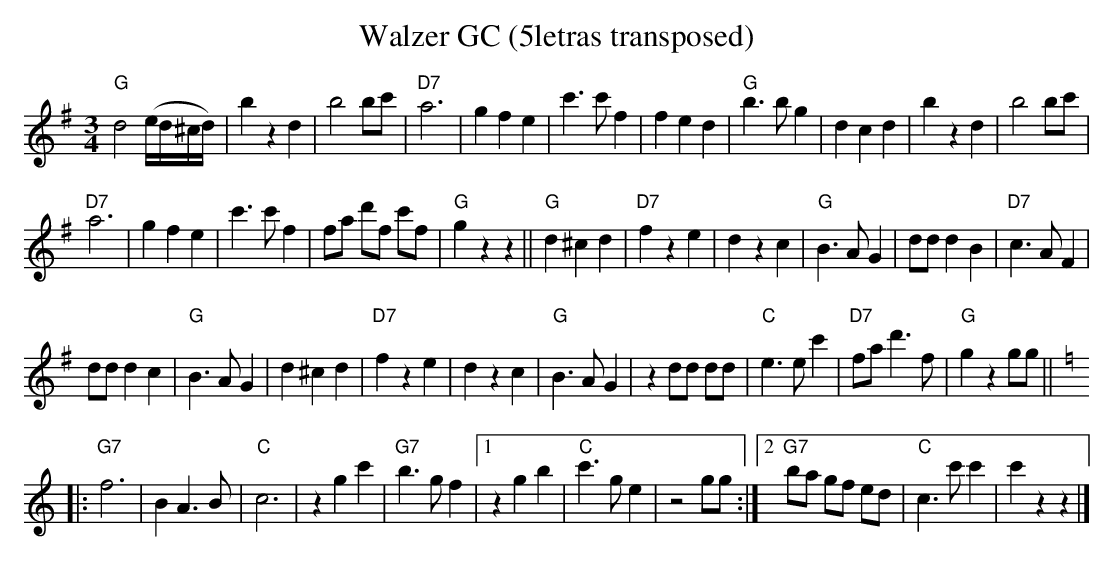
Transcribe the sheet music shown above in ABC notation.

X:1
T:Walzer GC (5letras transposed)
M:3/4
L:1/4
K:G transpose=3 %%MIDI gchordon
"G"d2 (e/4d/4^c/4d/4) | bzd | b2b/2c'/2 | "D7"a3 | gfe | c'>c'f | fed | "G"b>bg | dcd | bzd | b2b/2c'/2 |
"D7"a3 | gfe | c'>c'f | f/2a/2 d'/2f/2 c'/2f/2 | "G"gzz || "G"d^cd | "D7"fze | dzc | "G"B>AG | d/2d/2dB | "D7"c>AF |
d/2d/2dc | "G"B>AG | d^cd | "D7"fze | dzc | "G"B>AG | zd/2d/2 d/2d/2 | "C"e>ec' | "D7"f/2a/2d'>f | "G"gzg/2g/2 ||[K:C]
|: "G7"f3 | BA>B | "C"c3 | zgc' | "G7"b>gf |1 zgb | "C"c'>ge | z2g/2g/2 :|2 "G7"b/2a/2 g/2f/2 e/2d/2 | "C"c>c'c' | c'zz |]
